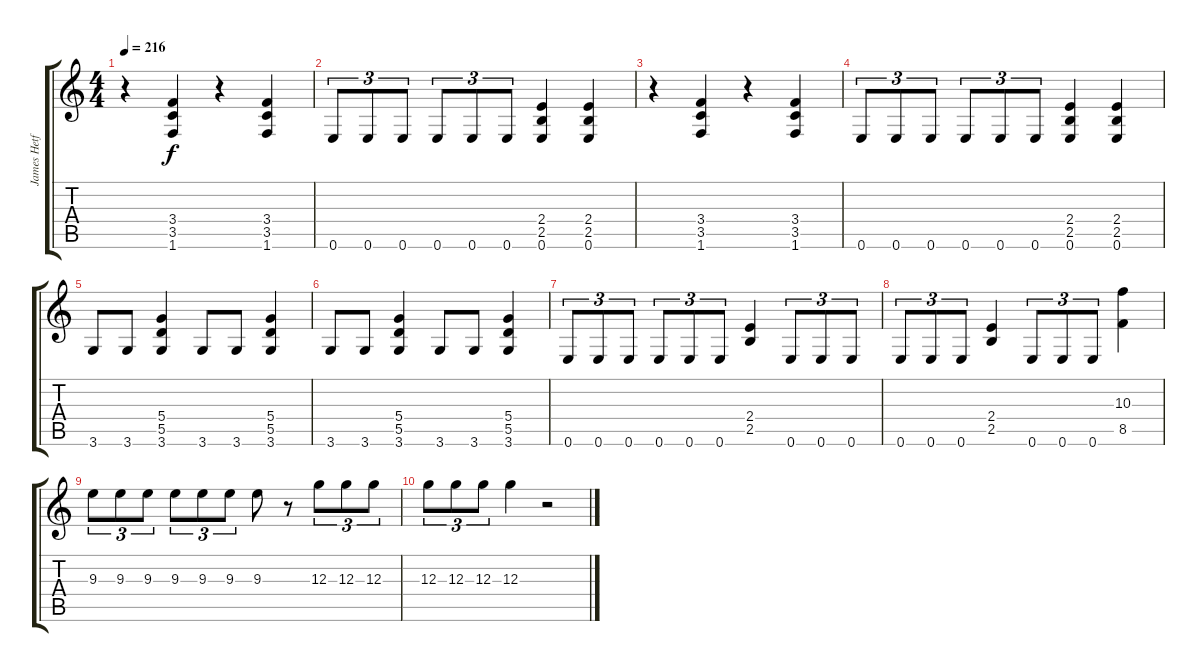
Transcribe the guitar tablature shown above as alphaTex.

\track ("James Hetfield" "James Hetf") {instrument acousticguitarsteel}
\staff {score tabs}
\tuning (E4 B3 G3 D3 A2 E2) {hide}
\ts (4 4)
\tempo 216
\clef g2
\ks c
r.4{dy f} (3.4 3.5 1.6).4 r.4 (3.4 3.5 1.6).4 |
0.6.8{tu (3 2)} 0.6.8{tu (3 2)} 0.6.8{tu (3 2)} 0.6.8{tu (3 2)} 0.6.8{tu (3 2)} 0.6.8{tu (3 2)} (2.4 2.5 0.6).4 (2.4 2.5 0.6).4 |
r.4 (3.4 3.5 1.6).4 r.4 (3.4 3.5 1.6).4 |
0.6.8{tu (3 2)} 0.6.8{tu (3 2)} 0.6.8{tu (3 2)} 0.6.8{tu (3 2)} 0.6.8{tu (3 2)} 0.6.8{tu (3 2)} (2.4 2.5 0.6).4 (2.4 2.5 0.6).4 |
3.6.8 3.6.8 (5.4 5.5 3.6).4 3.6.8 3.6.8 (5.4 5.5 3.6).4 |
3.6.8 3.6.8 (5.4 5.5 3.6).4 3.6.8 3.6.8 (5.4 5.5 3.6).4 |
0.6.8{tu (3 2)} 0.6.8{tu (3 2)} 0.6.8{tu (3 2)} 0.6.8{tu (3 2)} 0.6.8{tu (3 2)} 0.6.8{tu (3 2)} (2.4 2.5).4 0.6.8{tu (3 2)} 0.6.8{tu (3 2)} 0.6.8{tu (3 2)} |
0.6.8{tu (3 2)} 0.6.8{tu (3 2)} 0.6.8{tu (3 2)} (2.4 2.5).4 0.6.8{tu (3 2)} 0.6.8{tu (3 2)} 0.6.8{tu (3 2)} (10.3 8.5).4 |
9.3.8{tu (3 2)} 9.3.8{tu (3 2)} 9.3.8{tu (3 2)} 9.3.8{tu (3 2)} 9.3.8{tu (3 2)} 9.3.8{tu (3 2)} 9.3.8 r.8 12.3.8{tu (3 2)} 12.3.8{tu (3 2)} 12.3.8{tu (3 2)} |
12.3.8{tu (3 2)} 12.3.8{tu (3 2)} 12.3.8{tu (3 2)} 12.3.4 r.2
